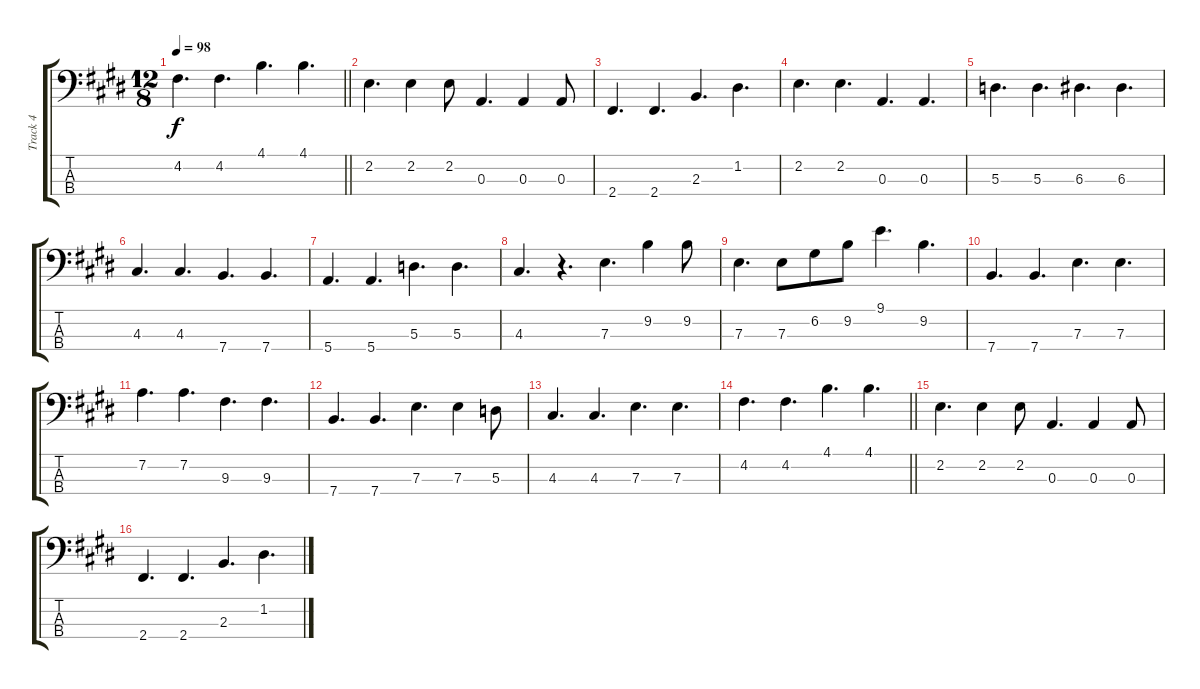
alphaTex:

\track ("Track 4" "Track 4") {instrument electricbassfinger}
\staff {score tabs}
\tuning (G2 D2 A1 E1) {hide}
\ts (12 8)
\tempo 98
\clef f4
\barLineRight lightlight
\ks e
4.2.4{d dy f} 4.2.4{d} 4.1.4{d} 4.1.4{d} |
2.2.4{d} 2.2.4 2.2.8 0.3.4{d} 0.3.4 0.3.8 |
2.4.4{d} 2.4.4{d} 2.3.4{d} 1.2.4{d} |
2.2.4{d} 2.2.4{d} 0.3.4{d} 0.3.4{d} |
5.3.4{d} 5.3.4{d} 6.3.4{d} 6.3.4{d} |
4.3.4{d} 4.3.4{d} 7.4.4{d} 7.4.4{d} |
5.4.4{d} 5.4.4{d} 5.3.4{d} 5.3.4{d} |
4.3.4{d} r.4{d} 7.3.4{d} 9.2.4 9.2.8 |
7.3.4{d} 7.3.8 6.2.8 9.2.8 9.1.4{d} 9.2.4{d} |
7.4.4{d} 7.4.4{d} 7.3.4{d} 7.3.4{d} |
7.2.4{d} 7.2.4{d} 9.3.4{d} 9.3.4{d} |
7.4.4{d} 7.4.4{d} 7.3.4{d} 7.3.4 5.3.8 |
4.3.4{d} 4.3.4{d} 7.3.4{d} 7.3.4{d} |
\barLineRight lightlight
4.2.4{d} 4.2.4{d} 4.1.4{d} 4.1.4{d} |
2.2.4{d} 2.2.4 2.2.8 0.3.4{d} 0.3.4 0.3.8 |
2.4.4{d} 2.4.4{d} 2.3.4{d} 1.2.4{d}
